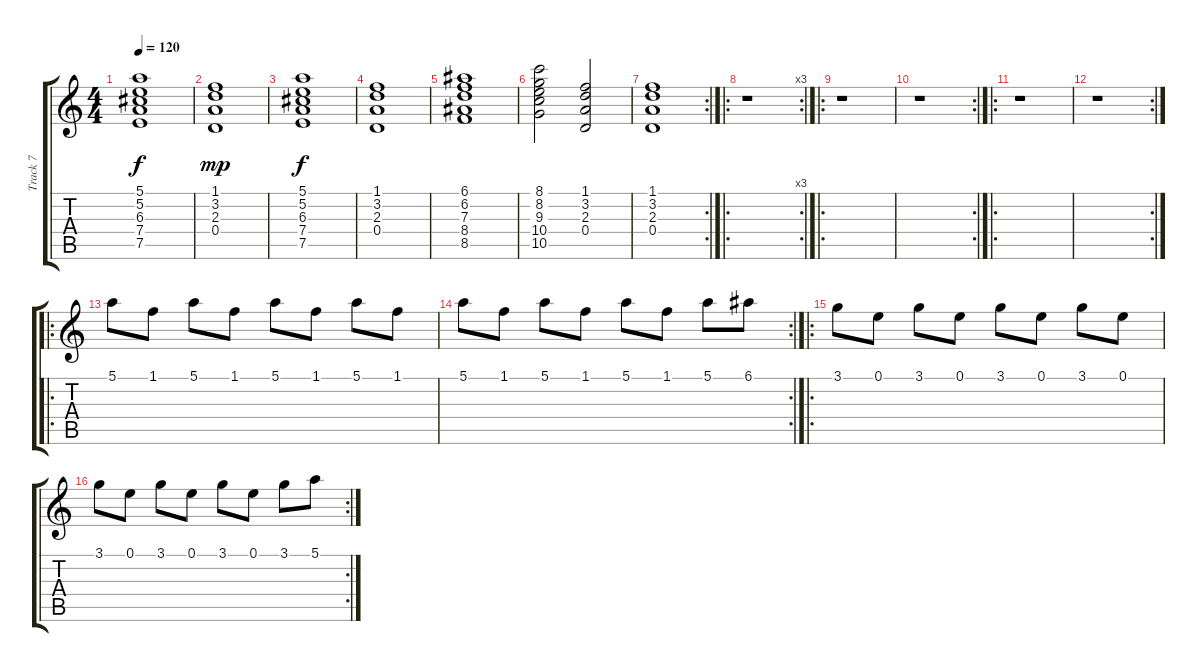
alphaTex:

\track ("Track 7" "Track 7") {instrument distortionguitar}
\staff {score tabs}
\tuning (E4 B3 G3 D3 A2 E2) {hide}
\ts (4 4)
\tempo 120
\clef g2
\ks c
(5.1 5.2 6.3 7.4 7.5).1{dy f} |
(1.1 3.2 2.3 0.4).1{dy mp} |
(5.1 5.2 6.3 7.4 7.5).1{dy f} |
(1.1 3.2 2.3 0.4).1 |
(6.1 6.2 7.3 8.4 8.5).1 |
(8.1 8.2 9.3 10.4 10.5).2 (1.1 3.2 2.3 0.4).2 |
\rc 2
(1.1 3.2 2.3 0.4).1 |
\ro
\rc 3
r.1 |
\ro
r.1 |
\rc 2
r.1 |
\ro
r.1 |
\rc 2
r.1 |
\ro
5.1.8{volume 12 balance 13 instrument overdrivenguitar} 1.1.8 5.1.8 1.1.8 5.1.8 1.1.8 5.1.8 1.1.8 |
\rc 2
5.1.8 1.1.8 5.1.8 1.1.8 5.1.8 1.1.8 5.1.8 6.1.8 |
\ro
3.1.8 0.1.8 3.1.8 0.1.8 3.1.8 0.1.8 3.1.8 0.1.8 |
\rc 2
3.1.8{volume 0} 0.1.8 3.1.8 0.1.8 3.1.8 0.1.8 3.1.8 5.1.8
